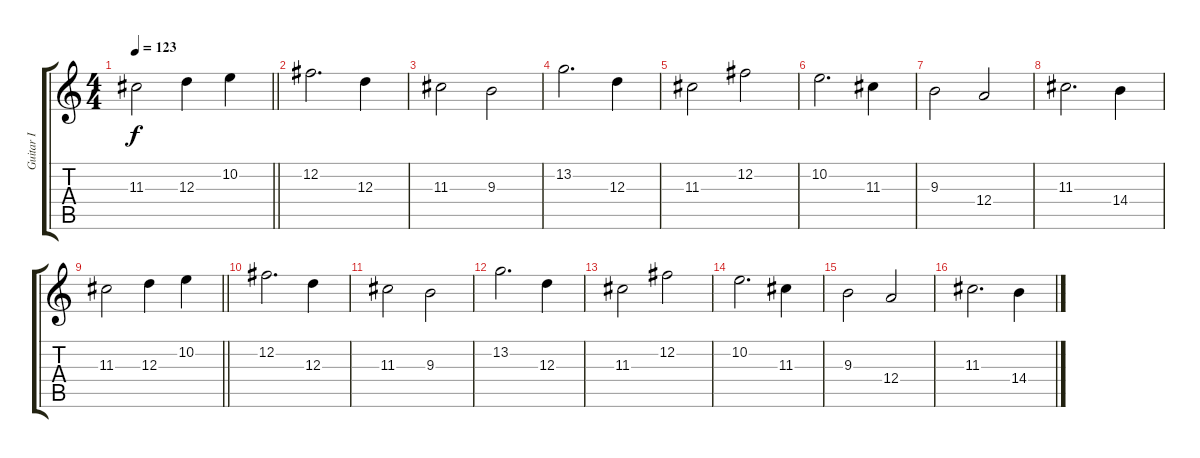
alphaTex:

\track ("Guitar I" "Guitar I") {instrument distortionguitar}
\staff {score tabs}
\tuning (B3 Gb3 D3 A2 E2 B1) {hide}
\ts (4 4)
\tempo 123
\clef g2
\barLineRight lightlight
\ks c
11.3.2{dy f} 12.3.4 10.2.4 |
\section ("" "")
12.2.2{d} 12.3.4 |
11.3.2 9.3.2 |
13.2.2{d} 12.3.4 |
11.3.2 12.2.2 |
10.2.2{d volume 9} 11.3.4 |
9.3.2 12.4.2 |
11.3.2{d} 14.4.4 |
\barLineRight lightlight
11.3.2 12.3.4 10.2.4 |
\section ("" "")
12.2.2{d volume 5} 12.3.4 |
11.3.2 9.3.2 |
13.2.2{d} 12.3.4 |
11.3.2 12.2.2 |
10.2.2{d volume 0} 11.3.4 |
9.3.2 12.4.2 |
11.3.2{d} 14.4.4
